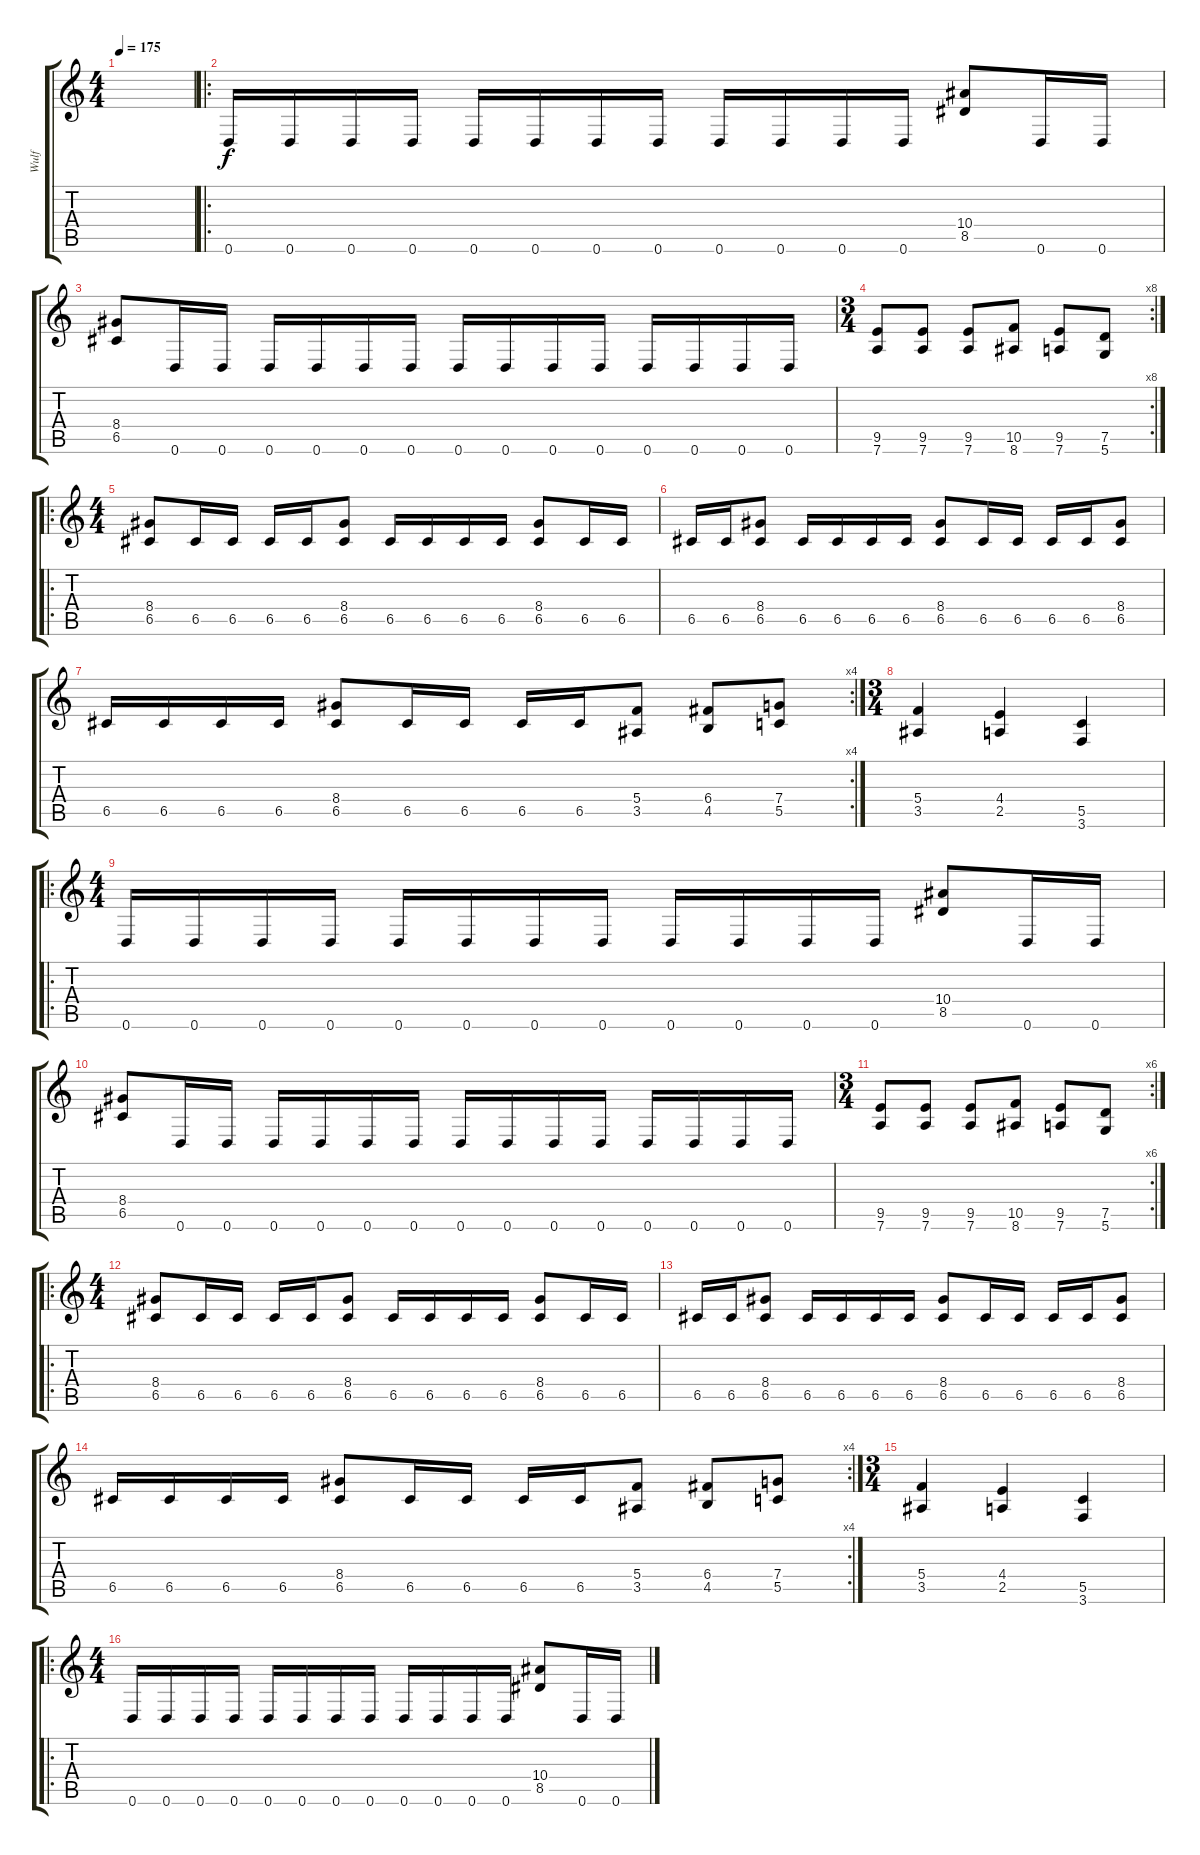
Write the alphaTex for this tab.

\track ("Wulf" "Wulf") {instrument distortionguitar}
\staff {score tabs}
\tuning (D4 A3 F3 C3 G2 D2) {hide}
\ts (4 4)
\tempo 175
\clef g2
\ks c
|
\ro
0.6.16 0.6.16 0.6.16 0.6.16 0.6.16 0.6.16 0.6.16 0.6.16 0.6.16 0.6.16 0.6.16 0.6.16 (10.4 8.5).8 0.6.16 0.6.16 |
(8.4 6.5).8 0.6.16 0.6.16 0.6.16 0.6.16 0.6.16 0.6.16 0.6.16 0.6.16 0.6.16 0.6.16 0.6.16 0.6.16 0.6.16 0.6.16 |
\rc 8
\ts (3 4)
(9.5 7.6).8 (9.5 7.6).8 (9.5 7.6).8 (10.5 8.6).8 (9.5 7.6).8 (7.5 5.6).8 |
\ro
\ts (4 4)
(8.4 6.5).8 6.5.16 6.5.16 6.5.16 6.5.16 (8.4 6.5).8 6.5.16 6.5.16 6.5.16 6.5.16 (8.4 6.5).8 6.5.16 6.5.16 |
6.5.16 6.5.16 (8.4 6.5).8 6.5.16 6.5.16 6.5.16 6.5.16 (8.4 6.5).8 6.5.16 6.5.16 6.5.16 6.5.16 (8.4 6.5).8 |
\rc 4
6.5.16 6.5.16 6.5.16 6.5.16 (8.4 6.5).8 6.5.16 6.5.16 6.5.16 6.5.16 (5.4 3.5).8 (6.4 4.5).8 (7.4 5.5).8 |
\ts (3 4)
(5.4 3.5).4 (4.4 2.5).4 (5.5 3.6).4 |
\ro
\ts (4 4)
0.6.16 0.6.16 0.6.16 0.6.16 0.6.16 0.6.16 0.6.16 0.6.16 0.6.16 0.6.16 0.6.16 0.6.16 (10.4 8.5).8 0.6.16 0.6.16 |
(8.4 6.5).8 0.6.16 0.6.16 0.6.16 0.6.16 0.6.16 0.6.16 0.6.16 0.6.16 0.6.16 0.6.16 0.6.16 0.6.16 0.6.16 0.6.16 |
\rc 6
\ts (3 4)
(9.5 7.6).8 (9.5 7.6).8 (9.5 7.6).8 (10.5 8.6).8 (9.5 7.6).8 (7.5 5.6).8 |
\ro
\ts (4 4)
(8.4 6.5).8 6.5.16 6.5.16 6.5.16 6.5.16 (8.4 6.5).8 6.5.16 6.5.16 6.5.16 6.5.16 (8.4 6.5).8 6.5.16 6.5.16 |
6.5.16 6.5.16 (8.4 6.5).8 6.5.16 6.5.16 6.5.16 6.5.16 (8.4 6.5).8 6.5.16 6.5.16 6.5.16 6.5.16 (8.4 6.5).8 |
\rc 4
6.5.16 6.5.16 6.5.16 6.5.16 (8.4 6.5).8 6.5.16 6.5.16 6.5.16 6.5.16 (5.4 3.5).8 (6.4 4.5).8 (7.4 5.5).8 |
\ts (3 4)
(5.4 3.5).4 (4.4 2.5).4 (5.5 3.6).4 |
\ro
\ts (4 4)
0.6.16 0.6.16 0.6.16 0.6.16 0.6.16 0.6.16 0.6.16 0.6.16 0.6.16 0.6.16 0.6.16 0.6.16 (10.4 8.5).8 0.6.16 0.6.16
